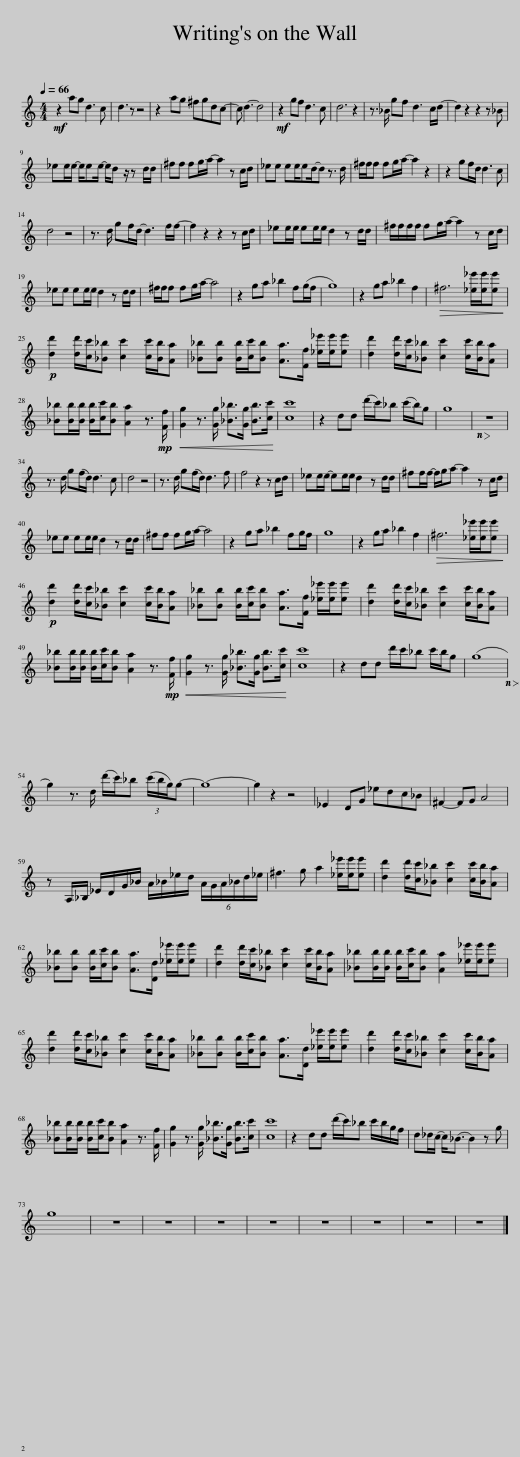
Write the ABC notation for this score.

X:1
L:1/8
Q:1/4=66
M:4/4
I:linebreak $
K:none
V:1 treble transpose=-2
V:1
[K:C]!mf! z2 ag d3 c |[K:C] d3 z z4 | z2 ag ^fgdc- | c d3- d4 |!mf! z2 gf d3 c | %5
 d6 z2 | z3/2 _B/ gf d3 c/d/- |[K:C] d2 z2 z2 z _B |$ _ee/e/- e/ee/- e/d z/ z d/d/ | ^ff fg/a/- a2 z c/d/ | %10
 _ee ee/ed/-d z3/2 d/ | ^f/f/f fg/a/- a2 z2 |[K:C] z2 gf/d/ d3 c |$ d4 z4 |[K:C] z3/2 d/ gf/d/- d3 f/f/- | %15
 f2 z2 z2 z c/d/ |[K:C] _ee/e/ ee/e/ d2 z d/d/ |[K:C] ^f/f/f/f/ fg/a/- a2 z c/d/ |$[K:C] _ee ee/e/ d2 z d/d/ |[K:C] ^f/f/f fg/a/- a4 | %20
 z2 ga _b2 f(g/f/ | g8) | z2 ga _b2 f2 |[K:C]!>(! ^f6 [_e_e']/[ee']/[ee']!>)! |$!p! [dd']2 [dd']/[cc']/[_B_b] [cc']2 [cc']/[Bb]/[Aa] | %25
 [_B_b][Bb] [Bb]/[cc']/[Bb] [Aa]>[Ff] [_e_e']/[ee']/[ee'] | [dd']2 [dd']/[cc']/[_B_b] [cc']2 [cc']/[Bb]/[Aa] |$ [_B_b][Bb]/[Bb]/ [Bb]/[cc']/[Bb] [Aa]2 z3/2!mp! [Ff]/ |[K:C]!<(! [Gg]2 z3/2 [Gg]/ [_B_b]>[Gg] [Bb]>[cc']!<)! | [cc']8 | %30
 z2 dd (d'/c'/)_b (c'/b/)g |!>(! g8!>)! | z8 |$ z3/2 d/ g(f/d/) d3 c | d4 z4 | %35
 z3/2 d/ g(f/d/) d3 f | f4 z2 z c/d/ |[K:C] _ee/e/- ee/e/ d2 z d/d/ | ^ff/f/- f/g/a- a2 z c/d/ |$[K:C] _ee ee/e/ d2 z d/d/ | %40
 ^ff fg/a/- a4 | z2 ga _b2 fg/f/ | g8 | z2 ga _b2 f2 |!>(! ^f6 [_e_e']/[ee']/[ee']!>)! |$ %45
!p! [dd']2 [dd']/[cc']/[_B_b] [cc']2 [cc']/[Bb]/[Aa] | [_B_b][Bb] [Bb]/[cc']/[Bb] [Aa]>[Ff] [_e_e']/[ee']/[ee'] | [dd']2 [dd']/[cc']/[_B_b] [cc']2 [cc']/[Bb]/[Aa] |$ [_B_b][Bb]/[Bb]/ [Bb]/[cc']/[Bb] [Aa]2 z3/2!mp! [Ff]/ |!<(! [Gg]2 z3/2 [Gg]/ [_B_b]>[Gg] [Bb]>[cc']!<)! | %50
 [cc']8 |[K:C] z2 dd d'/c'/_b c'/b/g |!>(! (g8!>)! |$ g2) z3/2 d/ (d'/c'/)_b (3(c'/b/g/)g- | g8- | %55
 g2 z2 z4 | _E2 DG _edc_B | ^F2- FG A4 |$[K:C] z A,/_B,/ _E/D/G/_B/ A/_B/_e/d/ (6:4:6A/G/A/_B/d/_e/ | ^f3 g a2 [_e_e']/[ee']/[ee'] | %60
 [dd']2 [dd']/[cc']/[_B_b] [cc']2 [cc']/[Bb]/[Aa] |$ [_B_b][Bb] [Bb]/[cc']/[Bb] [Aa]>[Dd] [_e_e']/[ee']/[ee'] |[K:C] [dd']2 [dd']/[cc']/[_B_b] [cc']2 [cc']/[Bb]/[Aa] | [_B_b][Bb]/[Bb]/ [Bb]/[cc']/[Bb] [Aa]2 [_e_e']/[ee']/[ee'] |$ [dd']2 [dd']/[cc']/[_B_b] [cc']2 [cc']/[Bb]/[Aa] | %65
 [_B_b][Bb] [Bb]/[cc']/[Bb] [Aa]>[Dd] [_e_e']/[ee']/[ee'] | [dd']2 [dd']/[cc']/[_B_b] [cc']2 [cc']/[Bb]/[Aa] |$[K:C] [_B_b][Bb]/[Bb]/ [Bb]/[cc']/[Bb] [Aa]2 z3/2 [Ff]/ | [Gg]2 z3/2 [Gg]/ [_B_b]>[Gg] [Bb]>[cc'] | [cc']8 | %70
 z2 dd (d'/c'/)_b c'/b/g/f/ | d_d/(c/ c<)(_B B2) z g |$ g8 |[K:C] z8 | z8 | %75
 z8 | z8 | z8 | z8 | z8 | %80
 z8 |] %81
